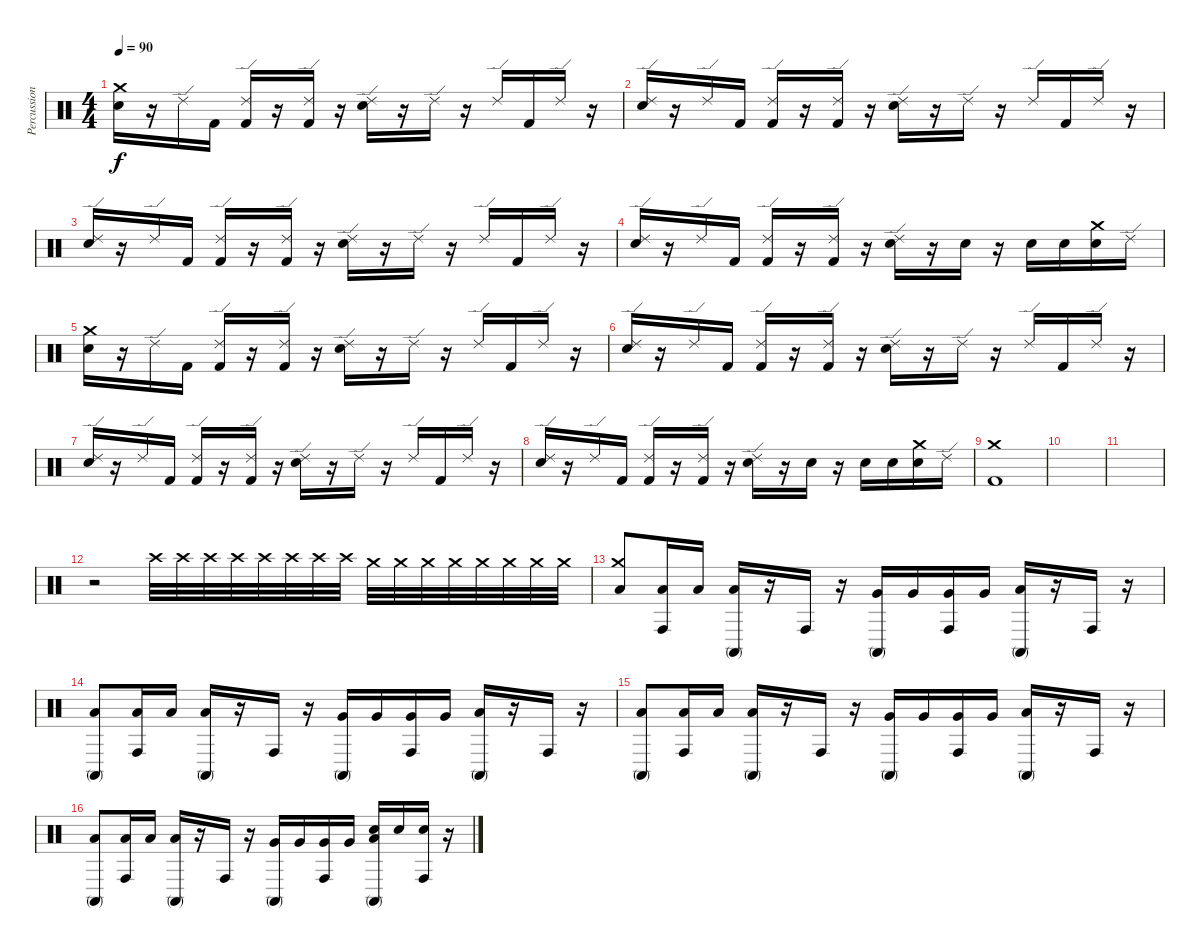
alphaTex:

\track ("Percussions" "Percussion") {instrument percussion}
\staff {score}
\articulation defaults
\ts (4 4)
\tempo 90
\clef neutral
\ks c
("Crash medium (hit)" "Snare (hit) 2").16{dy f} r.16 "Ride (edge) 2".16 "Kick (hit) 2".16 ("Kick (hit) 2" "Ride (edge) 2").16 r.16 ("Kick (hit) 2" "Ride (edge) 2").16 r.16 ("Ride (edge) 2" "Snare (hit) 2").16 r.16 "Ride (edge) 2".16 r.16 "Ride (edge) 2".16 "Kick (hit) 2".16 "Ride (edge) 2".16 r.16 |
("Ride (edge) 2" "Snare (hit) 2").16 r.16 "Ride (edge) 2".16 "Kick (hit) 2".16 ("Kick (hit) 2" "Ride (edge) 2").16 r.16 ("Kick (hit) 2" "Ride (edge) 2").16 r.16 ("Ride (edge) 2" "Snare (hit) 2").16 r.16 "Ride (edge) 2".16 r.16 "Ride (edge) 2".16 "Kick (hit) 2".16 "Ride (edge) 2".16 r.16 |
("Ride (edge) 2" "Snare (hit) 2").16 r.16 "Ride (edge) 2".16 "Kick (hit) 2".16 ("Kick (hit) 2" "Ride (edge) 2").16 r.16 ("Kick (hit) 2" "Ride (edge) 2").16 r.16 ("Ride (edge) 2" "Snare (hit) 2").16 r.16 "Ride (edge) 2".16 r.16 "Ride (edge) 2".16 "Kick (hit) 2".16 "Ride (edge) 2".16 r.16 |
("Ride (edge) 2" "Snare (hit) 2").16 r.16 "Ride (edge) 2".16 "Kick (hit) 2".16 ("Kick (hit) 2" "Ride (edge) 2").16 r.16 ("Kick (hit) 2" "Ride (edge) 2").16 r.16 ("Ride (edge) 2" "Snare (hit) 2").16 r.16 "Snare (hit) 2".16 r.16 "Snare (hit) 2".16 "Snare (hit) 2".16 ("Crash medium (hit)" "Snare (hit) 2").16 "Ride (edge) 2".16 |
("Crash medium (hit)" "Snare (hit) 2").16 r.16 "Ride (edge) 2".16 "Kick (hit) 2".16 ("Kick (hit) 2" "Ride (edge) 2").16 r.16 ("Kick (hit) 2" "Ride (edge) 2").16 r.16 ("Ride (edge) 2" "Snare (hit) 2").16 r.16 "Ride (edge) 2".16 r.16 "Ride (edge) 2".16 "Kick (hit) 2".16 "Ride (edge) 2".16 r.16 |
("Ride (edge) 2" "Snare (hit) 2").16 r.16 "Ride (edge) 2".16 "Kick (hit) 2".16 ("Kick (hit) 2" "Ride (edge) 2").16 r.16 ("Kick (hit) 2" "Ride (edge) 2").16 r.16 ("Ride (edge) 2" "Snare (hit) 2").16 r.16 "Ride (edge) 2".16 r.16 "Ride (edge) 2".16 "Kick (hit) 2".16 "Ride (edge) 2".16 r.16 |
("Ride (edge) 2" "Snare (hit) 2").16 r.16 "Ride (edge) 2".16 "Kick (hit) 2".16 ("Kick (hit) 2" "Ride (edge) 2").16 r.16 ("Kick (hit) 2" "Ride (edge) 2").16 r.16 ("Ride (edge) 2" "Snare (hit) 2").16 r.16 "Ride (edge) 2".16 r.16 "Ride (edge) 2".16 "Kick (hit) 2".16 "Ride (edge) 2".16 r.16 |
("Ride (edge) 2" "Snare (hit) 2").16 r.16 "Ride (edge) 2".16 "Kick (hit) 2".16 ("Kick (hit) 2" "Ride (edge) 2").16 r.16 ("Kick (hit) 2" "Ride (edge) 2").16 r.16 ("Ride (edge) 2" "Snare (hit) 2").16 r.16 "Snare (hit) 2".16 r.16 "Snare (hit) 2".16 "Snare (hit) 2".16 ("Crash medium (hit)" "Snare (hit) 2").16 "Ride (edge) 2".16 |
("Crash medium (hit)" "Kick (hit) 2").1 |
|
|
r.2 "Crash high (hit)".32 "Crash high (hit)".32 "Crash high (hit)".32 "Crash high (hit)".32 "Crash high (hit)".32 "Crash high (hit)".32 "Crash high (hit)".32 "Crash high (hit)".32 "Crash medium (hit)".32 "Crash medium (hit)".32 "Crash medium (hit)".32 "Crash medium (hit)".32 "Crash medium (hit)".32 "Crash medium (hit)".32 "Crash medium (hit)".32 "Crash medium (hit)".32 |
("Crash medium (hit)" "Low Floor Tom (hit)").8 ("Conga high (hit)" "Low Floor Tom (hit)").16 "Low Floor Tom (hit)".16 ("Conga high (mute)" "Low Tom (hit)").16 r.16 "Conga high (hit)".16 r.16 ("Conga high (mute)" "Very Low Tom (hit)").16 "Very Low Tom (hit)".16 ("Conga high (hit)" "Very Low Tom (hit)").16 "Very Low Tom (hit)".16 ("Conga high (mute)" "Low Tom (hit)").16 r.16 "Conga high (hit)".16 r.16 |
("Conga high (mute)" "Low Floor Tom (hit)").8 ("Conga high (hit)" "Low Floor Tom (hit)").16 "Low Floor Tom (hit)".16 ("Conga high (mute)" "Low Tom (hit)").16 r.16 "Conga high (hit)".16 r.16 ("Conga high (mute)" "Very Low Tom (hit)").16 "Very Low Tom (hit)".16 ("Conga high (hit)" "Very Low Tom (hit)").16 "Very Low Tom (hit)".16 ("Conga high (mute)" "Low Tom (hit)").16 r.16 "Conga high (hit)".16 r.16 |
("Conga high (mute)" "Low Floor Tom (hit)").8 ("Conga high (hit)" "Low Floor Tom (hit)").16 "Low Floor Tom (hit)".16 ("Conga high (mute)" "Low Tom (hit)").16 r.16 "Conga high (hit)".16 r.16 ("Conga high (mute)" "Very Low Tom (hit)").16 "Very Low Tom (hit)".16 ("Conga high (hit)" "Very Low Tom (hit)").16 "Very Low Tom (hit)".16 ("Conga high (mute)" "Low Tom (hit)").16 r.16 "Conga high (hit)".16 r.16 |
("Conga high (mute)" "Low Floor Tom (hit)").8 ("Conga high (hit)" "Low Floor Tom (hit)").16 "Low Floor Tom (hit)".16 ("Conga high (mute)" "Low Tom (hit)").16 r.16 "Conga high (hit)".16 r.16 ("Conga high (mute)" "Very Low Tom (hit)").16 "Very Low Tom (hit)".16 ("Conga high (hit)" "Very Low Tom (hit)").16 "Very Low Tom (hit)".16 ("Conga high (mute)" "Low Tom (hit)" "Snare (hit) 2").16 "Snare (hit) 2".16 ("Conga high (hit)" "Snare (hit) 2").16 r.16
